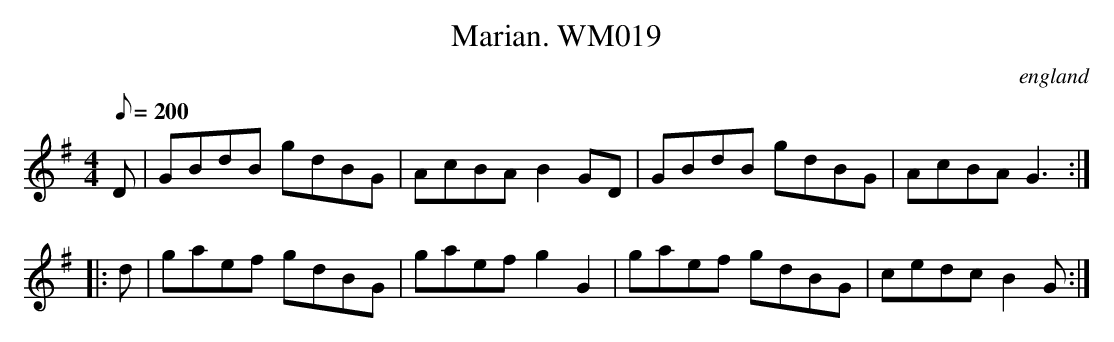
X:1
T:Marian. WM019
O:england
M:4/4
L:1/8
Q:200
K:G
D|GBdB gdBG|AcBAB2GD|GBdB gdBG|AcBAG3:|
|:d|gaef gdBG|gaefg2G2|gaef gdBG|cedcB2G:|]
